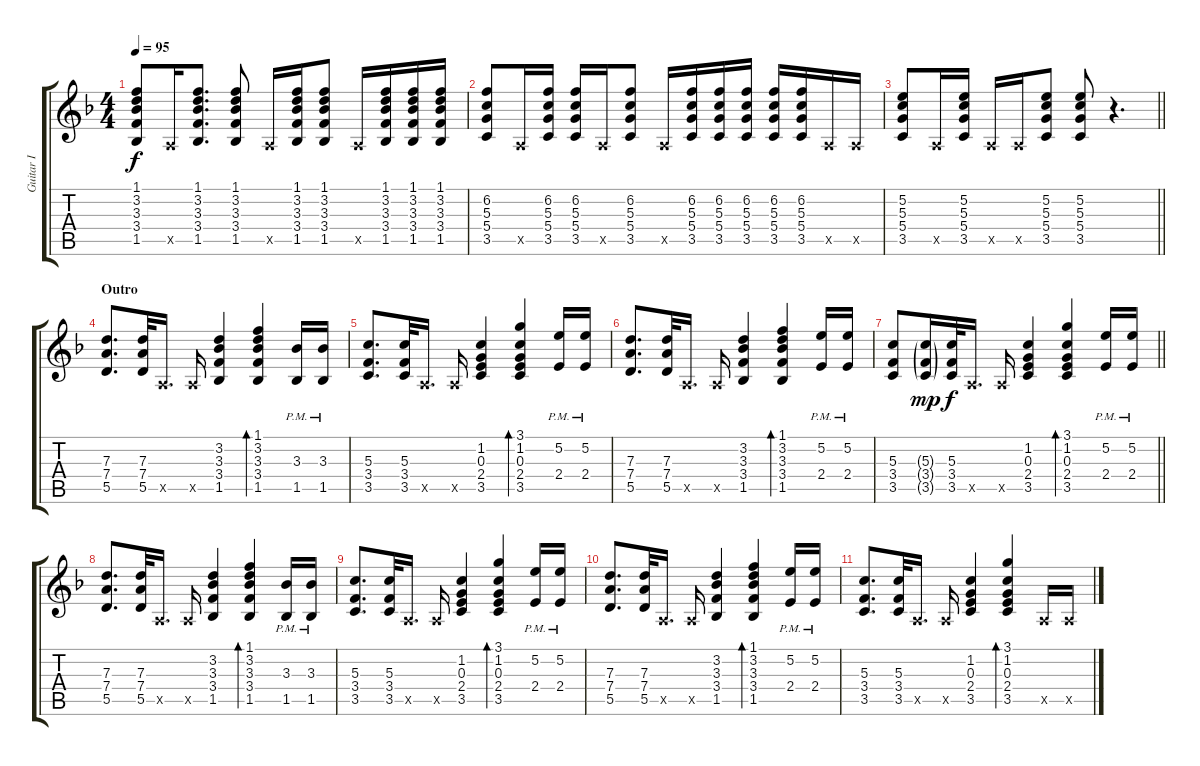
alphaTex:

\track ("Guitar I" "Guitar I") {instrument acousticguitarsteel}
\staff {score tabs}
\tuning (E4 B3 G3 D3 A2 E2) {hide}
\ts (4 4)
\tempo 95
\clef g2
\ks f
(1.1 3.2 3.3 3.4 1.5).8{dy f} 0.5{x}.16 (1.1 3.2 3.3 3.4 1.5).8{d} (1.1 3.2 3.3 3.4 1.5).8 0.5{x}.16 (1.1 3.2 3.3 3.4 1.5).16 (1.1 3.2 3.3 3.4 1.5).8 0.5{x}.16 (1.1 3.2 3.3 3.4 1.5).16 (1.1 3.2 3.3 3.4 1.5).16 (1.1 3.2 3.3 3.4 1.5).16 |
(6.2 5.3 5.4 3.5).8 0.5{x}.16 (6.2 5.3 5.4 3.5).16 (6.2 5.3 5.4 3.5).16 0.5{x}.16 (6.2 5.3 5.4 3.5).8 0.5{x}.16 (6.2 5.3 5.4 3.5).16 (6.2 5.3 5.4 3.5).16 (6.2 5.3 5.4 3.5).16 (6.2 5.3 5.4 3.5).16 (6.2 5.3 5.4 3.5).16 0.5{x}.16 0.5{x}.16 |
\barLineRight lightlight
(5.2 5.3 5.4 3.5).8 0.5{x}.16 (5.2 5.3 5.4 3.5).16 0.5{x}.16 0.5{x}.16 (5.2 5.3 5.4 3.5).8 (5.2 5.3 5.4 3.5).8 r.4{d} |
\section ("" "Outro")
(7.3 7.4 5.5).8{d} (7.3 7.4 5.5).32 0.5{x}.16{d} 0.5{x}.16 (3.2 3.3 3.4 1.5).4 (1.1 3.2 3.3 3.4 1.5).4{bd 120} (3.3{pm} 1.5{pm}).16 (3.3{pm} 1.5{pm}).16 |
(5.3 3.4 3.5).8{d} (5.3 3.4 3.5).32 0.5{x}.16{d} 0.5{x}.16 (1.2 0.3 2.4 3.5).4 (3.1 1.2 0.3 2.4 3.5).4{bd 120} (5.2{pm} 2.4{pm}).16 (5.2{pm} 2.4{pm}).16 |
(7.3 7.4 5.5).8{d} (7.3 7.4 5.5).32 0.5{x}.16{d} 0.5{x}.16 (3.2 3.3 3.4 1.5).4 (1.1 3.2 3.3 3.4 1.5).4{bd 120} (5.2{pm} 2.4{pm}).16 (5.2{pm} 2.4{pm}).16 |
\barLineRight lightlight
(5.3 3.4 3.5).8 (5.3{g} 3.4{g} 3.5{g}).16{dy mp} (5.3 3.4 3.5).32{dy f} 0.5{x}.16{d} 0.5{x}.16 (1.2 0.3 2.4 3.5).4 (3.1 1.2 0.3 2.4 3.5).4{bd 120} (5.2{pm} 2.4{pm}).16 (5.2{pm} 2.4{pm}).16 |
(7.3 7.4 5.5).8{d} (7.3 7.4 5.5).32 0.5{x}.16{d} 0.5{x}.16 (3.2 3.3 3.4 1.5).4 (1.1 3.2 3.3 3.4 1.5).4{bd 120} (3.3{pm} 1.5{pm}).16 (3.3{pm} 1.5{pm}).16 |
(5.3 3.4 3.5).8{d} (5.3 3.4 3.5).32 0.5{x}.16{d} 0.5{x}.16 (1.2 0.3 2.4 3.5).4 (3.1 1.2 0.3 2.4 3.5).4{bd 120} (5.2{pm} 2.4{pm}).16 (5.2{pm} 2.4{pm}).16 |
(7.3 7.4 5.5).8{d} (7.3 7.4 5.5).32 0.5{x}.16{d} 0.5{x}.16 (3.2 3.3 3.4 1.5).4 (1.1 3.2 3.3 3.4 1.5).4{bd 120} (5.2{pm} 2.4{pm}).16 (5.2{pm} 2.4{pm}).16 |
(5.3 3.4 3.5).8{d} (5.3 3.4 3.5).32 0.5{x}.16{d} 0.5{x}.16 (1.2 0.3 2.4 3.5).4 (3.1 1.2 0.3 2.4 3.5).4{bd 120} 0.5{x}.16 0.5{x}.16
